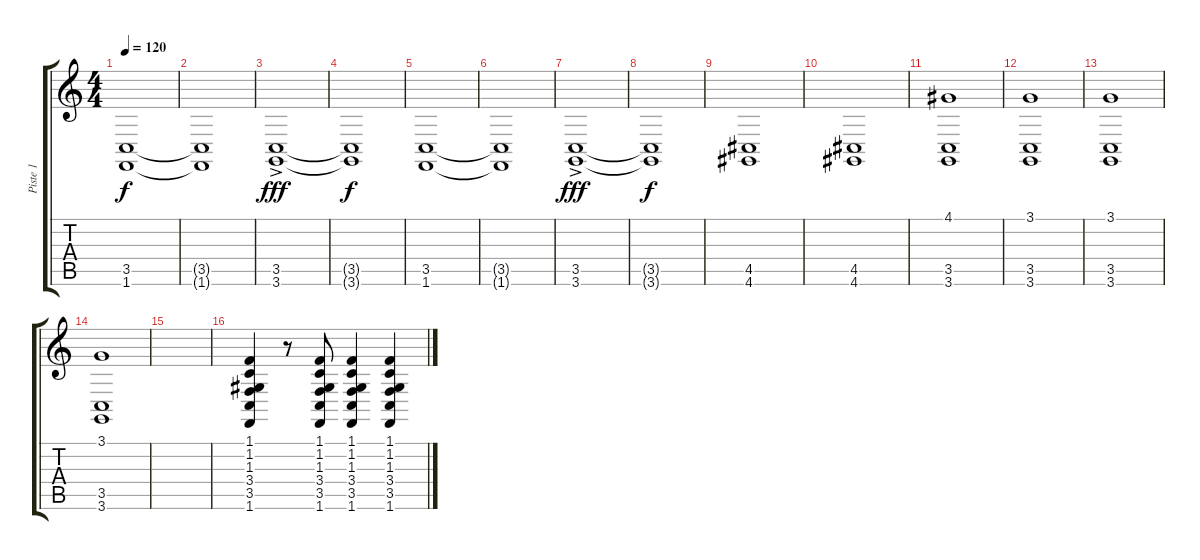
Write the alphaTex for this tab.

\track ("Piste 1" "Piste 1") {instrument stringensemble1}
\staff {score tabs}
\tuning (E4 B3 G3 D3 A2 E2) {hide}
\ts (4 4)
\tempo 120
\clef g2
\ks c
(3.5 1.6).1{dy f instrument stringensemble1} |
(3.5{t} 1.6{t}).1 |
(3.5 3.6{ac}).1{dy fff} |
(3.5{t} 3.6{t}).1{dy f} |
(3.5 1.6).1 |
(3.5{t} 1.6{t}).1 |
(3.5 3.6{ac}).1{dy fff} |
(3.5{t} 3.6{t}).1{dy f} |
(4.5 4.6).1 |
(4.5 4.6).1 |
(4.1 3.5 3.6).1 |
(3.1 3.5 3.6).1 |
(3.1 3.5 3.6).1 |
(3.1 3.5 3.6).1 |
|
(1.1 1.2 1.3 3.4 3.5 1.6).4 r.8 (1.1 1.2 1.3 3.4 3.5 1.6).8 (1.1 1.2 1.3 3.4 3.5 1.6).4 (1.1 1.2 1.3 3.4 3.5 1.6).4
